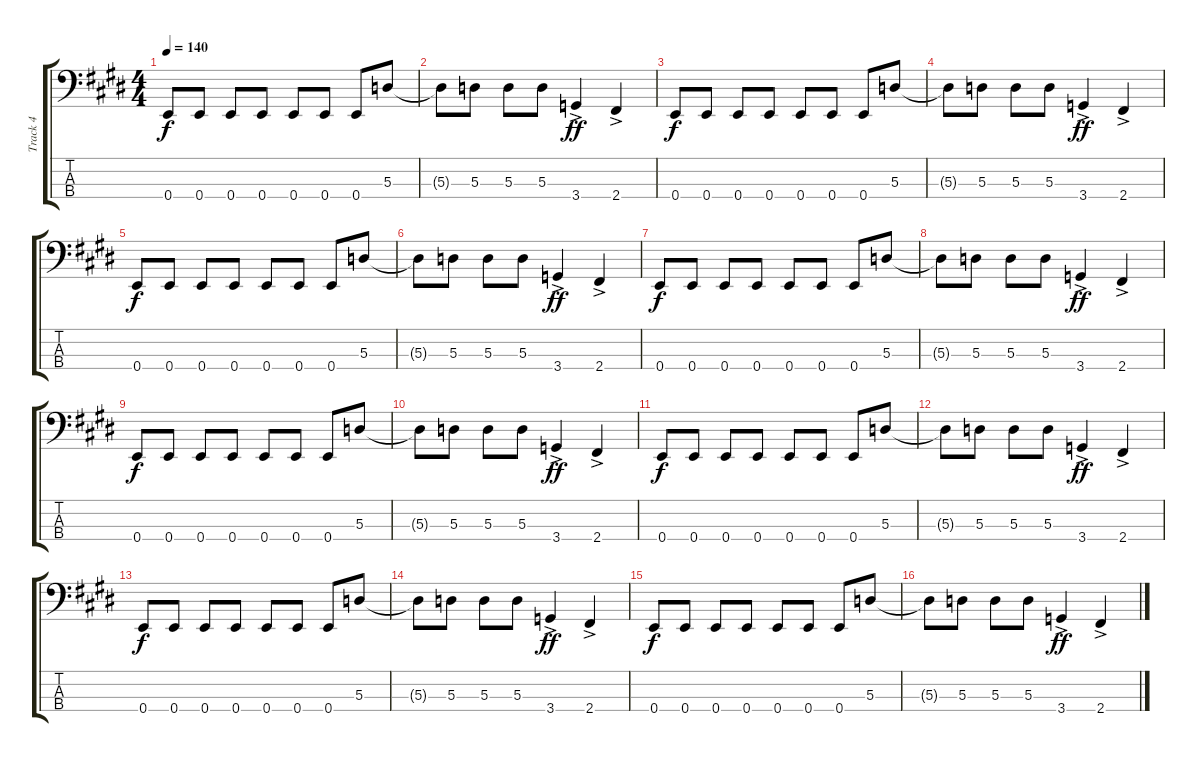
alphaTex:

\track ("Track 4" "Track 4") {instrument electricbasspick}
\staff {score tabs}
\tuning (G2 D2 A1 E1) {hide}
\ts (4 4)
\tempo 140
\clef f4
\ks e
0.4.8{dy f} 0.4.8 0.4.8 0.4.8 0.4.8 0.4.8 0.4.8 5.3.8 |
5.3{t}.8 5.3.8 5.3.8 5.3.8 3.4{ac}.4{dy ff} 2.4{ac}.4 |
0.4.8{dy f} 0.4.8 0.4.8 0.4.8 0.4.8 0.4.8 0.4.8 5.3.8 |
5.3{t}.8 5.3.8 5.3.8 5.3.8 3.4{ac}.4{dy ff} 2.4{ac}.4 |
0.4.8{dy f} 0.4.8 0.4.8 0.4.8 0.4.8 0.4.8 0.4.8 5.3.8 |
5.3{t}.8 5.3.8 5.3.8 5.3.8 3.4{ac}.4{dy ff} 2.4{ac}.4 |
0.4.8{dy f} 0.4.8 0.4.8 0.4.8 0.4.8 0.4.8 0.4.8 5.3.8 |
5.3{t}.8 5.3.8 5.3.8 5.3.8 3.4{ac}.4{dy ff} 2.4{ac}.4 |
0.4.8{dy f} 0.4.8 0.4.8 0.4.8 0.4.8 0.4.8 0.4.8 5.3.8 |
5.3{t}.8 5.3.8 5.3.8 5.3.8 3.4{ac}.4{dy ff} 2.4{ac}.4 |
0.4.8{dy f} 0.4.8 0.4.8 0.4.8 0.4.8 0.4.8 0.4.8 5.3.8 |
5.3{t}.8 5.3.8 5.3.8 5.3.8 3.4{ac}.4{dy ff} 2.4{ac}.4 |
0.4.8{dy f} 0.4.8 0.4.8 0.4.8 0.4.8 0.4.8 0.4.8 5.3.8 |
5.3{t}.8 5.3.8 5.3.8 5.3.8 3.4{ac}.4{dy ff} 2.4{ac}.4 |
0.4.8{dy f} 0.4.8 0.4.8 0.4.8 0.4.8 0.4.8 0.4.8 5.3.8 |
5.3{t}.8 5.3.8 5.3.8 5.3.8 3.4{ac}.4{dy ff} 2.4{ac}.4
